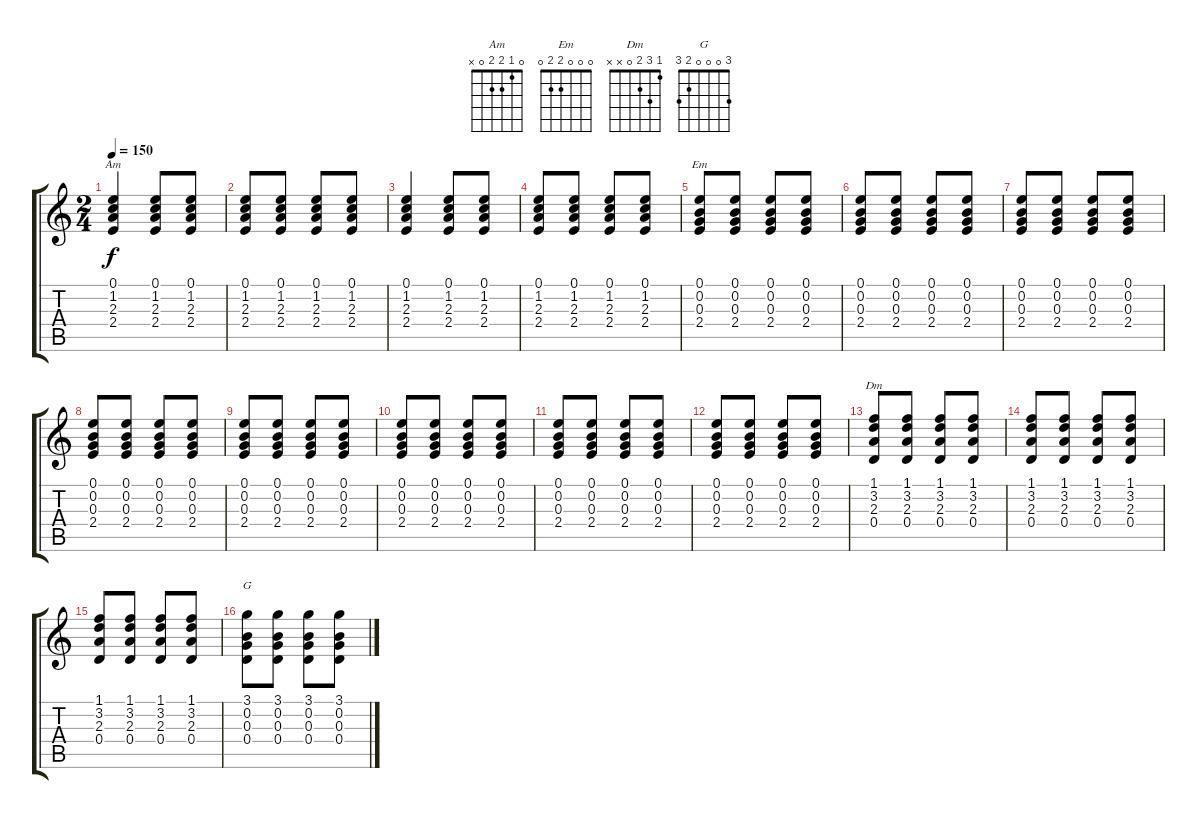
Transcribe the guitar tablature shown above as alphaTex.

\track "" {instrument distortionguitar}
\staff {score tabs}
\tuning (E4 B3 G3 D3 A2 E2) {hide}
\chord ("Am" 0 1 2 2 0 x)
\chord ("Em" 0 0 0 2 2 0)
\chord ("Dm" 1 3 2 0 x x)
\chord ("G" 3 0 0 0 2 3)
\ts (2 4)
\tempo 150
\clef g2
\ks c
(0.1 1.2 2.3 2.4).4{ch "Am" dy f} (0.1 1.2 2.3 2.4).8 (0.1 1.2 2.3 2.4).8 |
(0.1 1.2 2.3 2.4).8 (0.1 1.2 2.3 2.4).8 (0.1 1.2 2.3 2.4).8 (0.1 1.2 2.3 2.4).8 |
(0.1 1.2 2.3 2.4).4 (0.1 1.2 2.3 2.4).8 (0.1 1.2 2.3 2.4).8 |
(0.1 1.2 2.3 2.4).8 (0.1 1.2 2.3 2.4).8 (0.1 1.2 2.3 2.4).8 (0.1 1.2 2.3 2.4).8 |
(0.1 0.2 0.3 2.4).8{ch "Em"} (0.1 0.2 0.3 2.4).8 (0.1 0.2 0.3 2.4).8 (0.1 0.2 0.3 2.4).8 |
(0.1 0.2 0.3 2.4).8 (0.1 0.2 0.3 2.4).8 (0.1 0.2 0.3 2.4).8 (0.1 0.2 0.3 2.4).8 |
(0.1 0.2 0.3 2.4).8 (0.1 0.2 0.3 2.4).8 (0.1 0.2 0.3 2.4).8 (0.1 0.2 0.3 2.4).8 |
(0.1 0.2 0.3 2.4).8 (0.1 0.2 0.3 2.4).8 (0.1 0.2 0.3 2.4).8 (0.1 0.2 0.3 2.4).8 |
(0.1 0.2 0.3 2.4).8 (0.1 0.2 0.3 2.4).8 (0.1 0.2 0.3 2.4).8 (0.1 0.2 0.3 2.4).8 |
(0.1 0.2 0.3 2.4).8 (0.1 0.2 0.3 2.4).8 (0.1 0.2 0.3 2.4).8 (0.1 0.2 0.3 2.4).8 |
(0.1 0.2 0.3 2.4).8 (0.1 0.2 0.3 2.4).8 (0.1 0.2 0.3 2.4).8 (0.1 0.2 0.3 2.4).8 |
(0.1 0.2 0.3 2.4).8 (0.1 0.2 0.3 2.4).8 (0.1 0.2 0.3 2.4).8 (0.1 0.2 0.3 2.4).8 |
(1.1 3.2 2.3 0.4).8{ch "Dm"} (1.1 3.2 2.3 0.4).8 (1.1 3.2 2.3 0.4).8 (1.1 3.2 2.3 0.4).8 |
(1.1 3.2 2.3 0.4).8 (1.1 3.2 2.3 0.4).8 (1.1 3.2 2.3 0.4).8 (1.1 3.2 2.3 0.4).8 |
(1.1 3.2 2.3 0.4).8 (1.1 3.2 2.3 0.4).8 (1.1 3.2 2.3 0.4).8 (1.1 3.2 2.3 0.4).8 |
(3.1 0.2 0.3 0.4).8{ch "G"} (3.1 0.2 0.3 0.4).8 (3.1 0.2 0.3 0.4).8 (3.1 0.2 0.3 0.4).8
